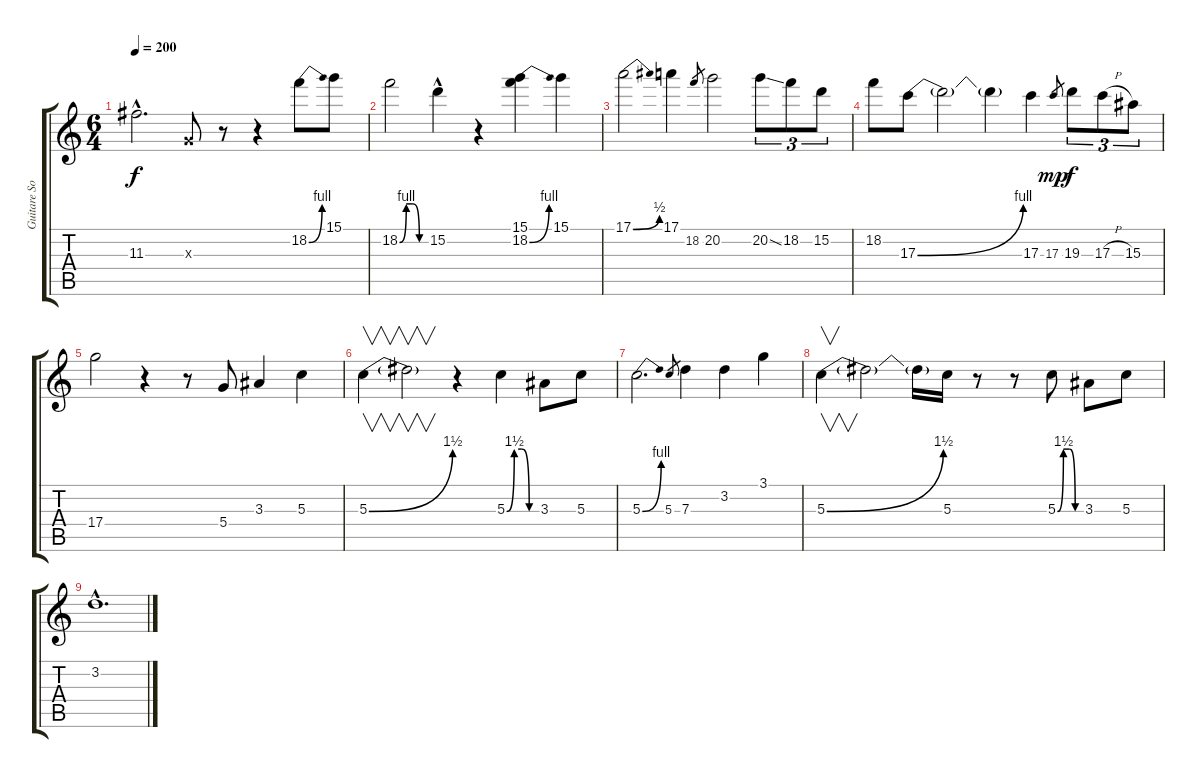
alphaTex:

\track ("Guitare Solo" "Guitare So") {instrument electricguitarclean}
\staff {score tabs}
\tuning (E4 B3 G3 D3 A2 E2) {hide}
\ts (6 4)
\tempo 200
\clef g2
\ks c
11.3{hac t}.2{d dy f} 0.3{x}.8 r.8 r.4 18.2{be (bend 0 0 60 4)}.8 15.1.8 |
18.2{be (custom 0 0 15 4 30 4 45 0 60 0)}.2 15.2{hac}.4 r.4 (15.1 18.2{be (bend 0 0 60 4)}).4 15.1.4 |
17.1{be (bend 0 0 60 2)}.2 17.1.4 18.2.8{gr} 20.2.2 20.2{ss}.8{tu (3 2)} 18.2.8{tu (3 2)} 15.2.8{tu (3 2)} |
18.2.8 17.3{be (bend 0 0 60 4)}.8 17.3{t}.2 17.3{t}.4 17.3.4 17.3.8{gr dy mp} 19.3.8{tu (3 2) dy f} 17.3{h}.8{tu (3 2)} 15.3.8{tu (3 2)} |
17.4.2 r.4 r.8 5.4.8 3.3.4 5.3.4 |
5.3{be (bend 0 0 60 6)}.4{v} 5.3{t}.2{v} r.4 5.3{be (custom 0 0 15 6 30 6 45 0 60 0)}.4 3.3.8 5.3.8 |
5.3{be (bend 0 0 60 4)}.2{d} 5.3.8{gr} 7.3.4 3.2.4 3.1.4 |
5.3{be (bend 0 0 60 6)}.4{v} 5.3{t}.2 5.3{t}.16 5.3.16 r.8 r.8 5.3{be (custom 0 0 15 6 30 6 45 0 60 0)}.8 3.3.8 5.3.8 |
3.2{hac}.1{d}
